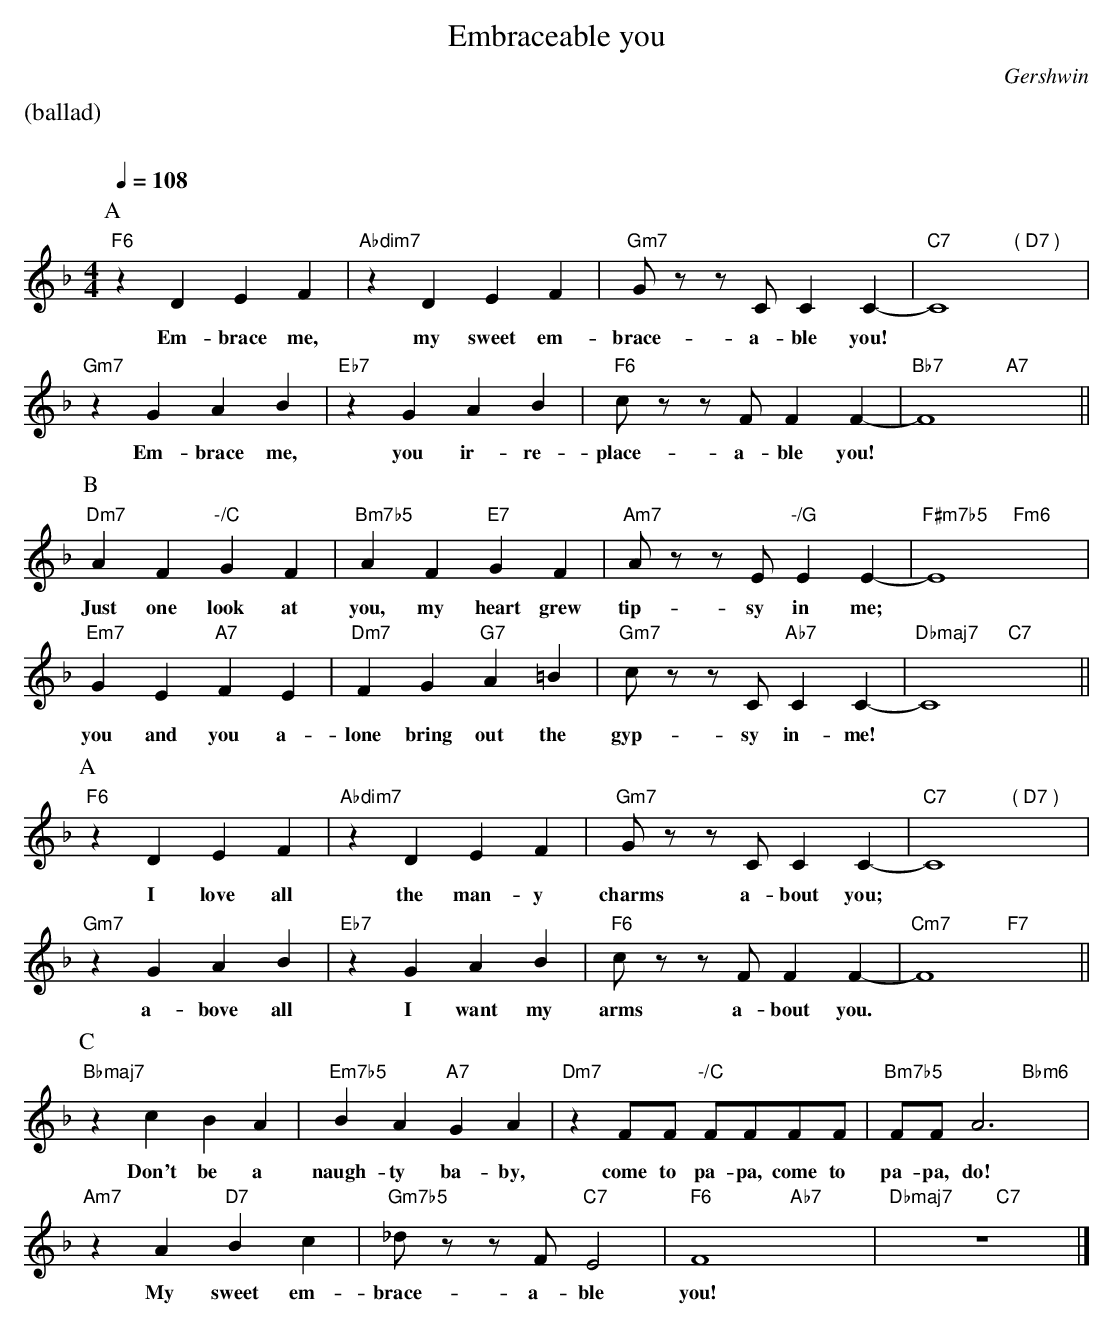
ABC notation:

X:1
T: Embraceable you
M:4/4
L:1/4
C:Gershwin
Q:1/4=108
%%staves (chords melody)
K:F
%%text (ballad)
%%vskip 20
P: A
V:chords
"F6"x2 x2 | "Abdim7"x2 x2 | "Gm7"x2 x2 | "C7"x2 "( D7 )"x2 |
"Gm7"x2 x2 | "Eb7"x2 x2 | "F6"x2 x2 | "Bb7"x2 "A7"x2 ||
V:melody
zDEF| zDEF | G/2z/2 z/2C/2 CC- | C4 |
w:Em-brace me, my sweet em-brace-a-ble you!*
zGAB | zGAB | c/2z/2 z/2F/2 FF- | F4 ||
w:Em-brace me, you ir-re-place-a-ble you!*
P: B
V:chords
"Dm7"x2 "-/C"x2 | "Bm7b5"x2 "E7"x2 | "Am7"x2 "-/G"x2 | "F#m7b5"x2 "Fm6"x2 |
"Em7"x2 "A7"x2 | "Dm7"x2 "G7"x2 | "Gm7"x2 "Ab7"x2 | "Dbmaj7"x2 "C7"x2 ||
V:melody
AFGF | AFGF | A/2z/2 z/2E/2 EE- | E4 |
w:Just one look at you, my heart grew tip-sy in me;*
GEFE | FGA=B | c/2z/2 z/2C/2 CC- | C4 ||
w:you and you a-lone bring out the gyp-sy in-me!*
P: A
V:chords
"F6"x2 x2 | "Abdim7"x2 x2 | "Gm7"x2 x2 | "C7"x2 "( D7 )"x2 |
"Gm7"x2 x2 | "Eb7"x2 x2 | "F6"x2 x2 | "Cm7"x2 "F7"x2 ||
V:melody
zDEF| zDEF | G/2z/2 z/2C/2 CC- | C4 |
w:I love all the man-y charms a-bout you;*
zGAB | zGAB | c/2z/2 z/2F/2 FF- | F4 ||
w:a-bove all I want my arms a-bout you.*
P: C
V:chords
"Bbmaj7"x2 x2 | "Em7b5"x2 "A7"x2 | "Dm7"x2 "-/C"x2 | "Bm7b5"x2 "Bbm6"x2 |
"Am7"x2 "D7"x2 | "Gm7b5"x2 "C7"x2 | "F6"x2 "Ab7"x2 | "Dbmaj7"x2 "C7"x2 |]
V:melody
zcBA | BAGA | zF/2F/2 F/2F/2F/2F/2 | F/2F/2 A3|
w:Don't be a naugh-ty ba-by, come to pa-pa, come to pa-pa, do!
zABc |_d/2z/2 z/2F/2 E2 | F4 | z4 |]
w:My sweet em-brace-a-ble you!
